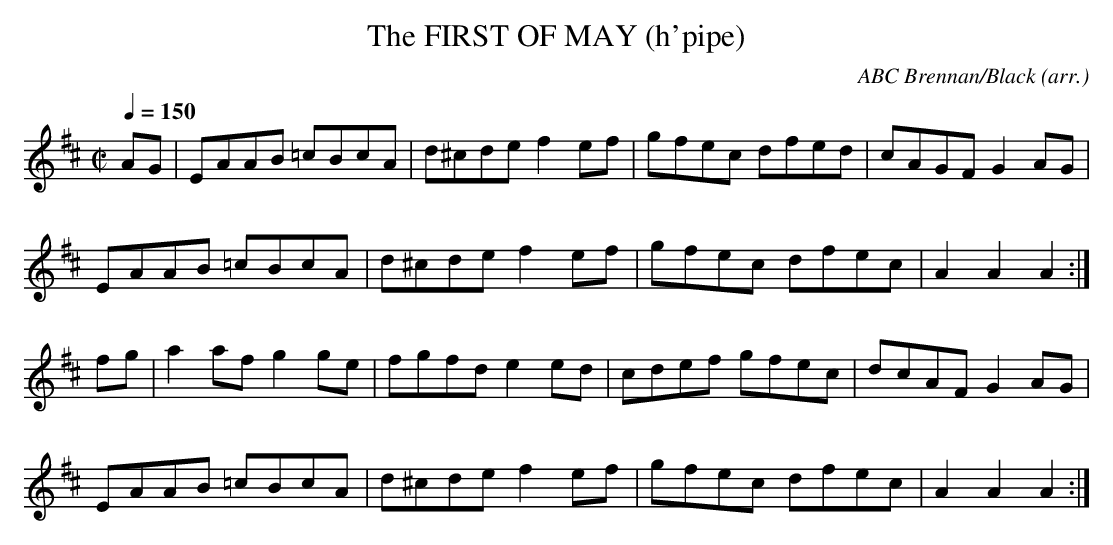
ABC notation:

X:1
T:FIRST OF MAY (h'pipe), The
C:ABC Brennan/Black (arr.)
with an "unsettled" C throughout.
Q:1/4=150
M:C|
L:1/8 % dotted rhythm
K:D
AG|EAAB =cBcA|d^cde f2ef|gfec dfed|cAGF G2AG|
EAAB =cBcA|d^cde f2ef|gfec dfec|A2A2A2:|
fg|a2af g2ge|fgfd e2ed|cdef gfec|dcAF G2AG|
EAAB =cBcA|d^cde f2ef|gfec dfec|A2A2A2:|
